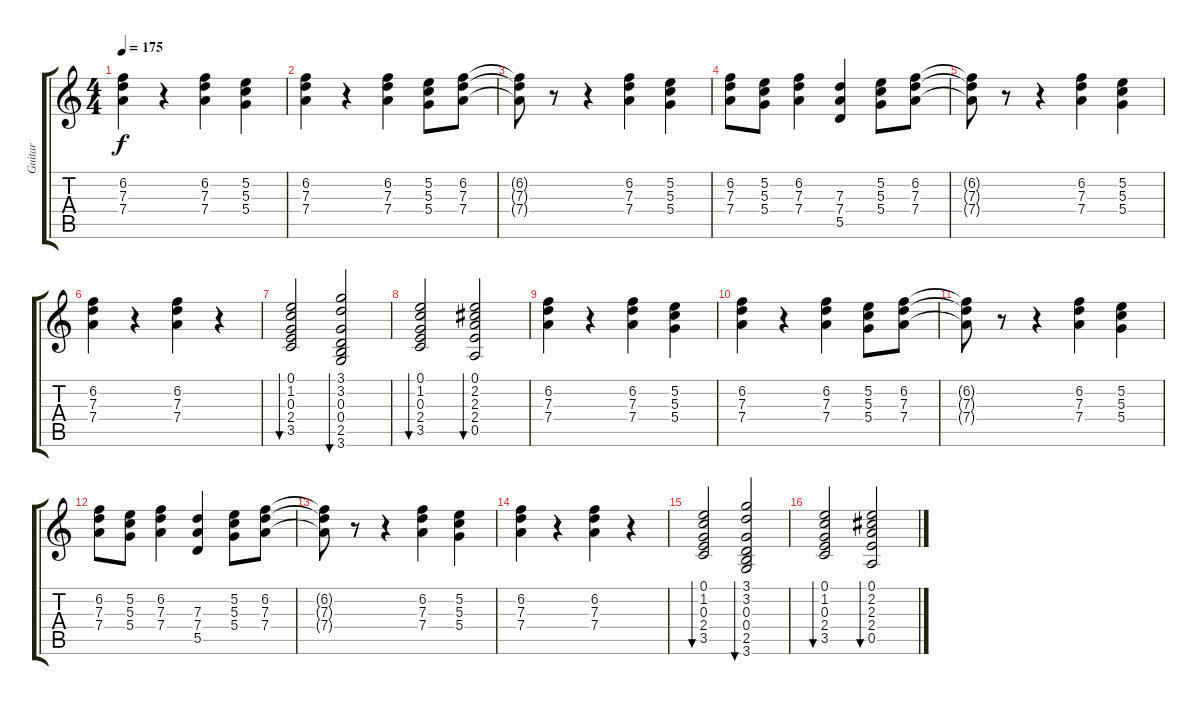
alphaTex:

\track ("Guitar" "Guitar") {instrument acousticguitarsteel}
\staff {score tabs}
\tuning (E4 B3 G3 D3 A2 E2) {hide}
\ts (4 4)
\tempo 175
\clef g2
\ks c
(6.2 7.3 7.4).4{dy f} r.4 (6.2 7.3 7.4).4 (5.2 5.3 5.4).4 |
(6.2 7.3 7.4).4 r.4 (6.2 7.3 7.4).4 (5.2 5.3 5.4).8 (6.2 7.3 7.4).8 |
(6.2{t} 7.3{t} 7.4{t}).8 r.8 r.4 (6.2 7.3 7.4).4 (5.2 5.3 5.4).4 |
(6.2 7.3 7.4).8 (5.2 5.3 5.4).8 (6.2 7.3 7.4).4 (7.3 7.4 5.5).4 (5.2 5.3 5.4).8 (6.2 7.3 7.4).8 |
(6.2{t} 7.3{t} 7.4{t}).8 r.8 r.4 (6.2 7.3 7.4).4 (5.2 5.3 5.4).4 |
(6.2 7.3 7.4).4 r.4 (6.2 7.3 7.4).4 r.4 |
(0.1 1.2 0.3 2.4 3.5).2{bu 240} (3.1 3.2 0.3 0.4 2.5 3.6).2{bu 240} |
(0.1 1.2 0.3 2.4 3.5).2{bu 240} (0.1 2.2 2.3 2.4 0.5).2{bu 240} |
(6.2 7.3 7.4).4{volume 10} r.4 (6.2 7.3 7.4).4 (5.2 5.3 5.4).4 |
(6.2 7.3 7.4).4 r.4 (6.2 7.3 7.4).4 (5.2 5.3 5.4).8 (6.2 7.3 7.4).8 |
(6.2{t} 7.3{t} 7.4{t}).8{volume 7} r.8 r.4 (6.2 7.3 7.4).4 (5.2 5.3 5.4).4 |
(6.2 7.3 7.4).8 (5.2 5.3 5.4).8 (6.2 7.3 7.4).4 (7.3 7.4 5.5).4 (5.2 5.3 5.4).8 (6.2 7.3 7.4).8 |
(6.2{t} 7.3{t} 7.4{t}).8{volume 4} r.8 r.4 (6.2 7.3 7.4).4 (5.2 5.3 5.4).4 |
(6.2 7.3 7.4).4 r.4 (6.2 7.3 7.4).4 r.4 |
(0.1 1.2 0.3 2.4 3.5).2{bu 240 volume 0} (3.1 3.2 0.3 0.4 2.5 3.6).2{bu 240} |
(0.1 1.2 0.3 2.4 3.5).2{bu 240} (0.1 2.2 2.3 2.4 0.5).2{bu 240}
